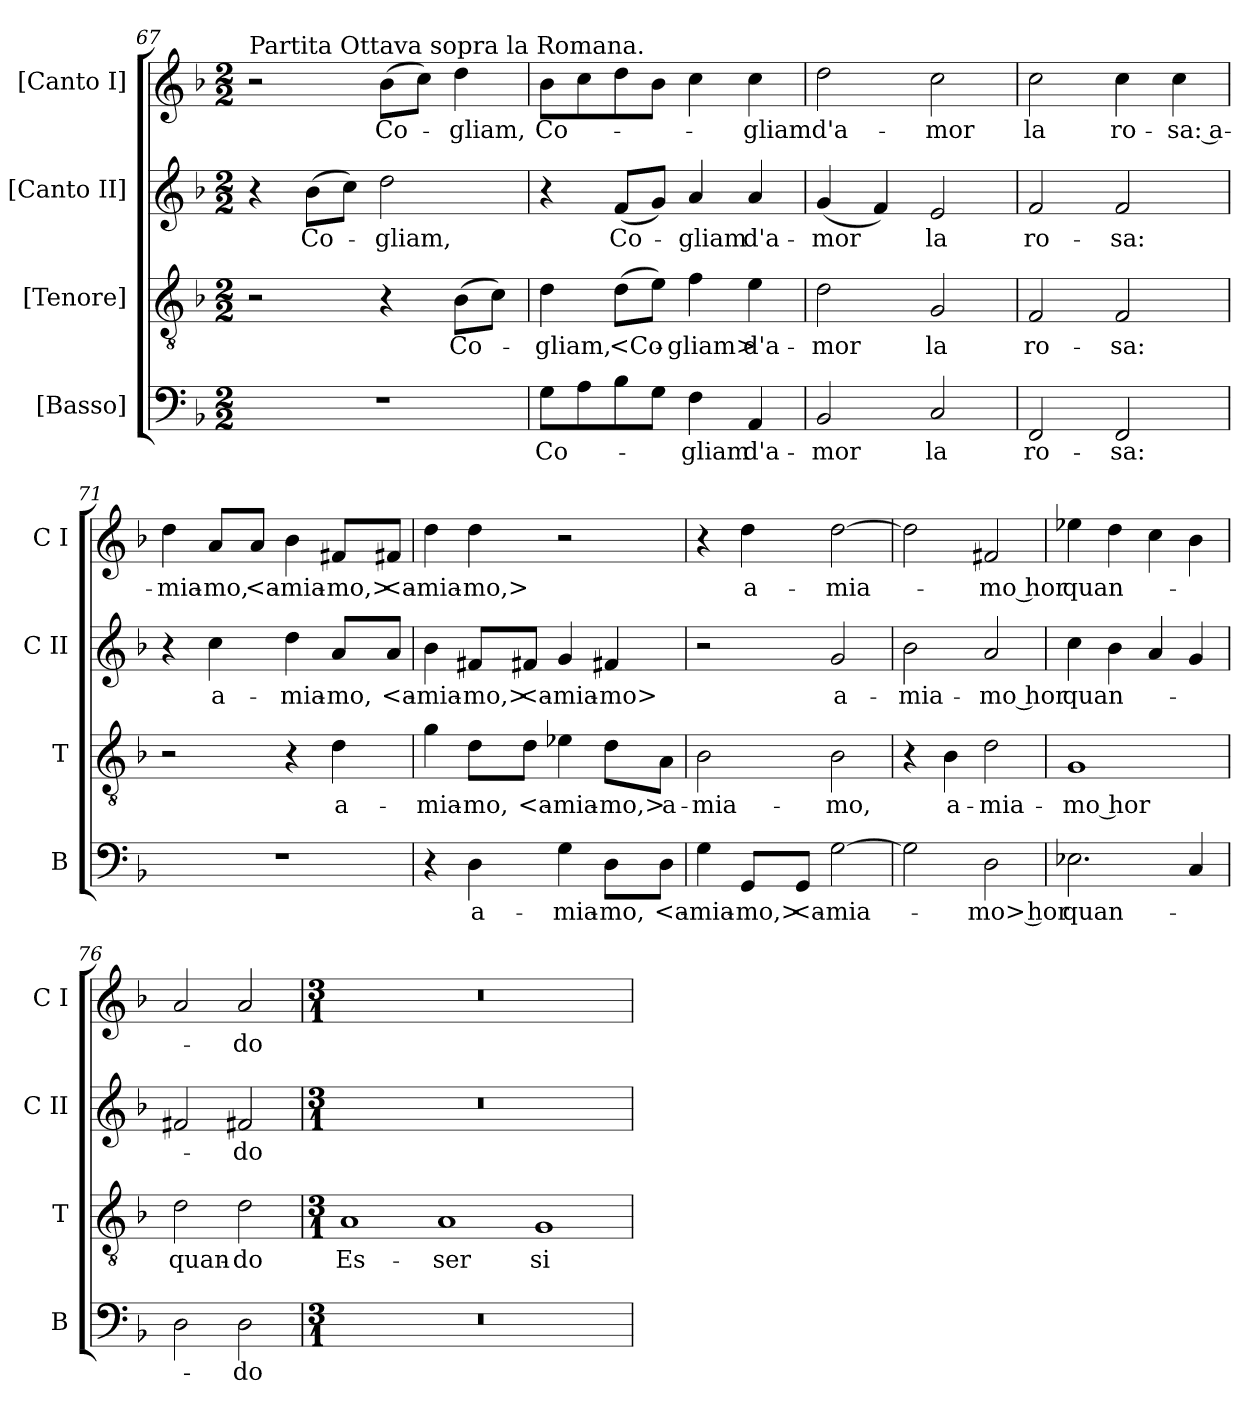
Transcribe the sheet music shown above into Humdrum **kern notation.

**kern	**text	**kern	**text	**kern	**text	**kern	**text
*part4	*part4	*part3	*part3	*part2	*part2	*part1	*part1
*staff4	*staff4	*staff3	*staff3	*staff2	*staff2	*staff1	*staff1
*I"[Basso]	*	*I"[Tenore]	*	*I"[Canto II]	*	*I"[Canto I]	*
*I'B	*	*I'T	*	*I'C II	*	*I'C I	*
*clefF4	*	*clefGv2	*	*clefG2	*	*clefG2	*
*k[b-]	*	*k[b-]	*	*k[b-]	*	*k[b-]	*
*F:	*	*F:	*	*F:	*	*F:	*
*M2/2	*	*M2/2	*	*M2/2	*	*M2/2	*
=67	=67	=67	=67	=67	=67	=67	=67
!	!	!	!	!	!	!LO:TX:a:t=Partita Ottava sopra la Romana.	!
1r	.	2r	.	4r	.	2r	.
.	.	.	.	(8b-L	Co-	.	.
.	.	.	.	8ccJ)	.	.	.
.	.	4r	.	2dd	-gliam,	(8b-L	Co-
.	.	.	.	.	.	8ccJ)	.
.	.	(8B-L	Co-	.	.	4dd	-gliam,
.	.	8cJ)	.	.	.	.	.
=68	=68	=68	=68	=68	=68	=68	=68
8GL	Co-	4d	-gliam,	4r	.	8b-L	Co-
8A	.	.	.	.	.	8cc	.
8B-	.	(8dL	<Co-	(8fL	Co-	8dd	.
8GJ	.	8eJ)	.	8gJ)	.	8b-J	.
4F	-gliam	4f	-gliam>	4a	-gliam	4cc	.
4AA	d'a-	4e	d'a-	4a	d'a-	4cc	-gliam
=69	=69	=69	=69	=69	=69	=69	=69
2BB-	-mor	2d	-mor	(4g	-mor	2dd	d'a-
.	.	.	.	4f)	.	.	.
2C	la	2G	la	2e	la	2cc	-mor
=70	=70	=70	=70	=70	=70	=70	=70
2FF	ro-	2F	ro-	2f	ro-	2cc	la
2FF	-sa:	2F	-sa:	2f	-sa:	4cc	ro-
.	.	.	.	.	.	4cc	-sa: a-
=71	=71	=71	=71	=71	=71	=71	=71
1r	.	2r	.	4r	.	4dd	-mia-
.	.	.	.	4cc	a-	8aL	-mo,
.	.	.	.	.	.	8aJ	<a-
.	.	4r	.	4dd	-mia-	4b-	-mia-
.	.	4d	a-	8aL	-mo,	8f#XL	-mo,>
.	.	.	.	8aJ	<a-	8f#XJ	<a-
=72	=72	=72	=72	=72	=72	=72	=72
4r	.	4g	-mia-	4b-	-mia-	4dd	-mia-
4D	a-	8dL	-mo,	8f#XL	-mo,>	4dd	-mo,>
.	.	8dJ	<a-	8f#XJ	<a-	.	.
4G	-mia-	4e-X	-mia-	4g	-mia-	2r	.
8DL	-mo,	8dL	-mo,>	4f#X	-mo>	.	.
8DJ	<a-	8AJ	a-	.	.	.	.
=73	=73	=73	=73	=73	=73	=73	=73
4G	-mia-	2B-	-mia-	2r	.	4r	.
8GGL	-mo,>	.	.	.	.	4dd	a-
8GGJ	<a-	.	.	.	.	.	.
[2G	-mia-	2B-	-mo,	2g	a-	[2dd	-mia-
=74	=74	=74	=74	=74	=74	=74	=74
2G]	.	4r	.	2b-	-mia-	2dd]	.
.	.	4B-	a-	.	.	.	.
2D	-mo> hor	2d	-mia-	2a	-mo hor	2f#X	-mo hor
=75	=75	=75	=75	=75	=75	=75	=75
2.E-X	quan-	1G	-mo hor	4cc	quan-	4ee-X	quan-
.	.	.	.	4b-	.	4dd	.
.	.	.	.	4a	.	4cc	.
4C	.	.	.	4g	.	4b-	.
=76	=76	=76	=76	=76	=76	=76	=76
2D	.	2d	quan-	2f#X	.	2a	.
2D	-do	2d	-do	2f#X	-do	2a	-do
=77	=77	=77	=77	=77	=77	=77	=77
*M3/1	*	*M3/1	*	*M3/1	*	*M3/1	*
1%3r	.	1A	Es-	1%3r	.	1%3r	.
.	.	1A	-ser	.	.	.	.
.	.	1G	si	.	.	.	.
=	=	=	=	=	=	=	=
*-	*-	*-	*-	*-	*-	*-	*-
